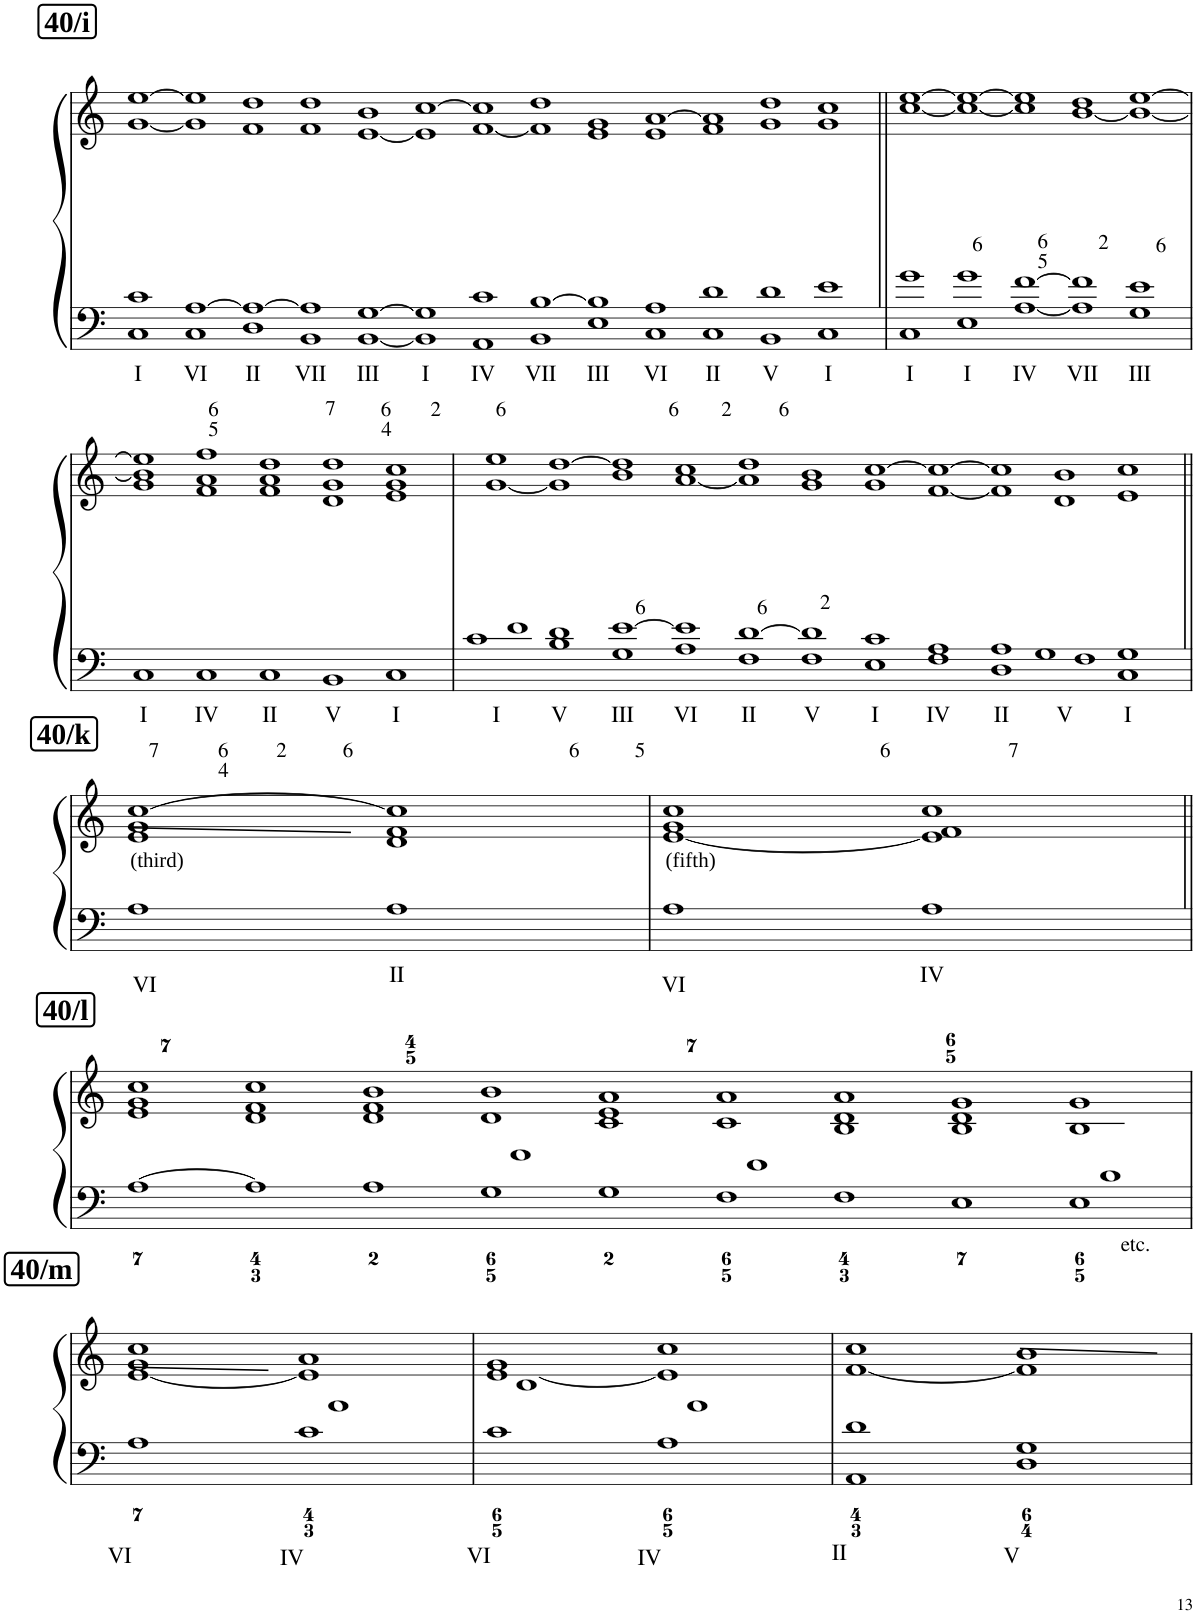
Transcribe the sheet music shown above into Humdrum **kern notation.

**kern	**text	**kern
*part1	*part1	*part1
*staff2	*staff2	*staff1
*I"Piano	*	*
*I'Pno	*	*
!!LO:PB:g=z
*clefF4	*	*clefG2
*k[]	*	*k[]
*M52/4	*	*M52/4
!!LO:REH:place=s1:a:B:cj:fs=14:t=40/i
=283	=283	=283
!	!LO:LY:b	!
1C 1c	I	[1g [1ee
!LO:TX:b:t=6	!	!
!LO:TX:b:t=5	!	!
!	!LO:LY:b	!
1C [1A	VI	1g] 1ee]
!	!LO:LY:b	!
1D 1A_	II	1f 1dd
!LO:TX:b:t=7	!	!
!	!LO:LY:b	!
1BB 1A]	VII	1f 1dd
!LO:TX:b:t=6	!	!
!LO:TX:b:t=4	!	!
!	!LO:LY:b	!
[1BB [1G	III	[1e 1b
!LO:TX:b:t=2	!	!
!	!LO:LY:b	!
1BB] 1G]	I	1e] [1cc
!LO:TX:b:t=6	!	!
!	!LO:LY:b	!
1AA 1c	IV	[1f 1cc]
!	!LO:LY:b	!
1BB [1B	VII	1f] 1dd
!	!LO:LY:b	!
1E 1B]	III	1e 1g
!LO:TX:b:t=6	!	!
!	!LO:LY:b	!
1C 1A	VI	1e [1a
!LO:TX:b:t=2	!	!
!	!LO:LY:b	!
1C 1d	II	1f 1a]
!LO:TX:b:t=6	!	!
!	!LO:LY:b	!
1BB 1d	V	1g 1dd
!	!LO:LY:b	!
1C 1e	I	1g 1cc
=284||	=284||	=284||
*M20/4	*	*M20/4
!	!LO:LY:b	!
1C 1g	I	[1cc [1ee
!	!	!LO:TX:b:t=6
!	!LO:LY:b	!
1E 1g	I	1cc_ 1ee_
!	!	!LO:TX:b:t=6
!	!	!LO:TX:b:t=5
!	!LO:LY:b	!
[1A [1f	IV	1cc] 1ee]
!	!	!LO:TX:b:t=2
!	!LO:LY:b	!
1A] 1f]	VII	[1b 1dd
!	!	!LO:TX:b:t=6
!	!LO:LY:b	!
1G 1e	III	1b_ [1ee
!!LO:LB:g=z
=285	=285	=285
*M20/4	*	*M20/4
!LO:TX:b:t=7	!	!
!	!LO:LY:b	!
1C	I	1g 1b] 1ee]
!LO:TX:b:t=6	!	!
!LO:TX:b:t=4	!	!
!	!LO:LY:b	!
1C	IV	1f 1a 1ff
!LO:TX:b:t=2	!	!
!	!LO:LY:b	!
1C	II	1f 1a 1dd
!LO:TX:b:t=6	!	!
!	!LO:LY:b	!
1BB	V	1d 1g 1dd
!	!LO:LY:b	!
1C	I	1e 1g 1cc
=286	=286	=286
*M44/4	*	*M44/4
!	!LO:LY:b	!
1c 1c	I	[1g 1ee
!LO:TX:b:t=6	!	!
!LO:TX:b:t=5	!	!
!	!LO:LY:b	!
1B 1d	V	1g] [1dd
!	!	!LO:TX:b:t=6
!	!LO:LY:b	!
1G [1e	III	1b 1dd]
!	!LO:LY:b	!
1A 1e]	VI	[1a 1cc
!	!	!LO:TX:b:t=6
!	!LO:LY:b	!
1F [1d	II	1a] 1dd
!	!	!LO:TX:b:t=2
!	!LO:LY:b	!
1F 1d]	V	1g 1b
!LO:TX:b:t=6	!	!
!	!LO:LY:b	!
1E 1c	I	1g [1cc
!	!LO:LY:b	!
1F 1A	IV	[1f 1cc_
!LO:TX:b:t=7	!	!
!	!LO:LY:b	!
1D 1A	II	1f] 1cc]
!	!LO:LY:b	!
1G 1G	V	1d 1b
!	!LO:LY:b	!
1C 1G	I	1e 1cc
!!LO:LB:g=z
!!LO:REH:place=s1:a:B:cj:fs=14:t=40/k
=287||	=287||	=287||
*M8/4	*	*M8/4
!LO:TX:a:t=(third)	!	!
!	!LO:LY:b	!
1A	VI	1e 1g [1cc
!	!LO:LY:b	!
1A	II	1d 1f 1cc]
=288	=288	=288
!LO:TX:a:t=(fifth)	!	!
!	!LO:LY:b	!
1A	VI	[1e 1g 1cc
!	!LO:LY:b	!
1A	IV	1e] 1f 1cc
!!LO:LB:g=z
!!LO:REH:place=s1:a:B:cj:fs=14:t=40/l
=289||	=289||	=289||
*M36/4	*	*M36/4
[1A	.	1e 1g 1cc
1A]	.	1d 1f 1cc
1A	.	1d 1f 1b
1G	.	1d 1e 1b
1G	.	1c 1e 1a
1F	.	1c 1d 1a
1F	.	1B 1d 1a
1E	.	1B 1d 1g
!LO:TX:b:t=etc.	!	!
1E	.	1B 1c 1g
!!LO:LB:g=z
!!LO:REH:place=s1:a:B:cj:fs=14:t=40/m
=290	=290	=290
*M8/4	*	*M8/4
!	!LO:LY:b	!
1A	VI	[1e 1g 1cc
!	!LO:LY:b	!
1c	IV	1e] 1f 1a
=291	=291	=291
!	!LO:LY:b	!
1c	VI	[1e 1g 1a
!	!LO:LY:b	!
1A	IV	1e] 1f 1cc
=292	=292	=292
!	!LO:LY:b	!
1AA 1d	II	[1f 1cc
!	!LO:LY:b	!
1D 1G	V	1f] 1b
=	=	=
*-	*-	*-
